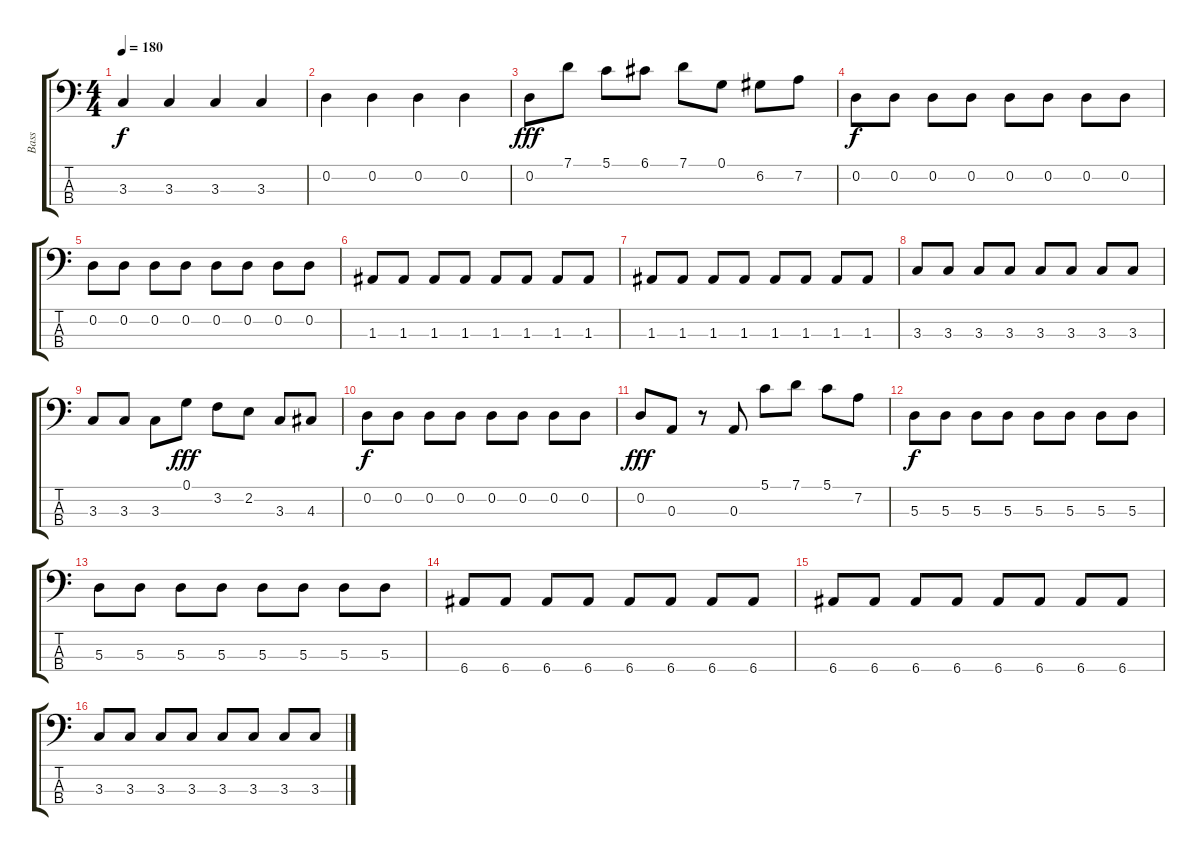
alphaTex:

\track ("Bass" "Bass") {instrument electricbasspick}
\staff {score tabs}
\tuning (G2 D2 A1 E1) {hide}
\ts (4 4)
\tempo 180
\clef f4
\ks c
3.3.4{dy f} 3.3.4 3.3.4 3.3.4 |
0.2.4 0.2.4 0.2.4 0.2.4 |
0.2.8{dy fff} 7.1.8 5.1.8 6.1.8 7.1.8 0.1.8 6.2.8 7.2.8 |
0.2.8{dy f} 0.2.8 0.2.8 0.2.8 0.2.8 0.2.8 0.2.8 0.2.8 |
0.2.8 0.2.8 0.2.8 0.2.8 0.2.8 0.2.8 0.2.8 0.2.8 |
1.3.8 1.3.8 1.3.8 1.3.8 1.3.8 1.3.8 1.3.8 1.3.8 |
1.3.8 1.3.8 1.3.8 1.3.8 1.3.8 1.3.8 1.3.8 1.3.8 |
3.3.8 3.3.8 3.3.8 3.3.8 3.3.8 3.3.8 3.3.8 3.3.8 |
3.3.8 3.3.8 3.3.8 0.1.8{dy fff} 3.2.8 2.2.8 3.3.8 4.3.8 |
0.2.8{dy f} 0.2.8 0.2.8 0.2.8 0.2.8 0.2.8 0.2.8 0.2.8 |
0.2.8{dy fff} 0.3.8 r.8 0.3.8 5.1.8 7.1.8 5.1.8 7.2.8 |
5.3.8{dy f} 5.3.8 5.3.8 5.3.8 5.3.8 5.3.8 5.3.8 5.3.8 |
5.3.8 5.3.8 5.3.8 5.3.8 5.3.8 5.3.8 5.3.8 5.3.8 |
6.4.8 6.4.8 6.4.8 6.4.8 6.4.8 6.4.8 6.4.8 6.4.8 |
6.4.8 6.4.8 6.4.8 6.4.8 6.4.8 6.4.8 6.4.8 6.4.8 |
3.3.8 3.3.8 3.3.8 3.3.8 3.3.8 3.3.8 3.3.8 3.3.8
